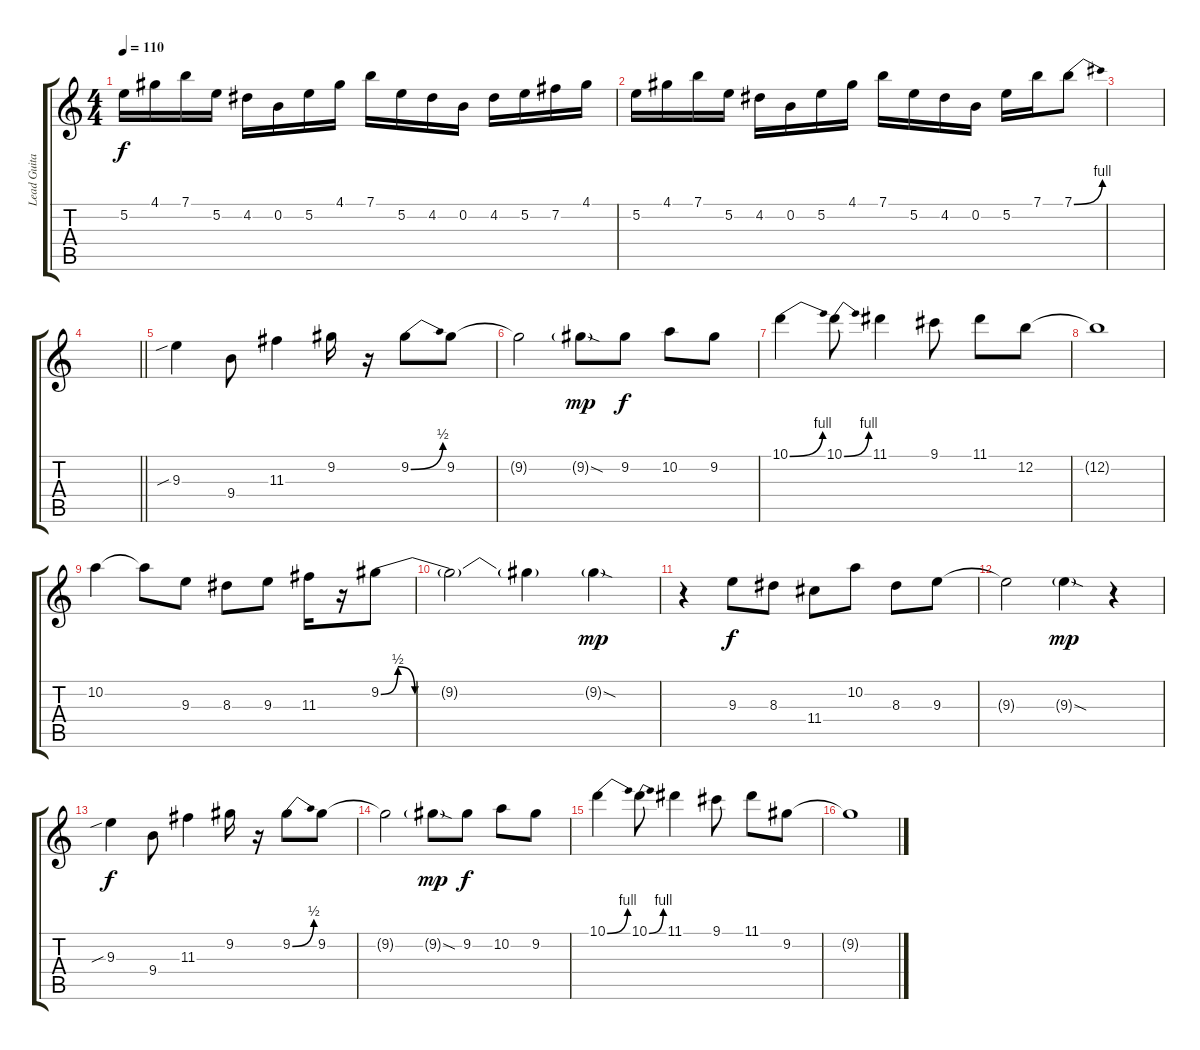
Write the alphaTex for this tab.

\track ("Lead Guitar" "Lead Guita") {instrument distortionguitar}
\staff {score tabs}
\tuning (E4 B3 G3 D3 A2 E2) {hide}
\ts (4 4)
\tempo 110
\clef g2
\ks c
5.2.16{dy f} 4.1.16 7.1.16 5.2.16 4.2.16 0.2.16 5.2.16 4.1.16 7.1.16 5.2.16 4.2.16 0.2.16 4.2.16 5.2.16 7.2.16 4.1.16 |
5.2.16 4.1.16 7.1.16 5.2.16 4.2.16 0.2.16 5.2.16 4.1.16 7.1.16 5.2.16 4.2.16 0.2.16 5.2.16 7.1.16 7.1{be (bend 0 0 60 4)}.8 |
|
\barLineRight lightlight
|
9.3{sib}.4 9.4.8 11.3.4 9.2.16 r.16 9.2{be (bend 0 0 60 2)}.8 9.2.8 |
9.2{t}.2 9.2{sod g}.8{dy mp} 9.2.8{dy f} 10.2.8 9.2.8 |
10.1{be (bend 0 0 60 4)}.4 10.1{be (bend 0 0 60 4)}.8 11.1.4 9.1.8 11.1.8 12.2.8 |
12.2{t}.1 |
10.2.4 10.2{t}.8 9.3.8 8.3.8 9.3.8 11.3.16 r.16 9.2{be (custom 0 0 5 2 10 0 45 0 60 0)}.8 |
9.2{t}.2 9.2{t}.4 9.2{sod g}.4{dy mp} |
r.4 9.3.8{dy f} 8.3.8 11.4.8 10.2.8 8.3.8 9.3.8 |
9.3{t}.2 9.3{sod g}.4{dy mp} r.4 |
9.3{sib}.4{dy f} 9.4.8 11.3.4 9.2.16 r.16 9.2{be (bend 0 0 60 2)}.8 9.2.8 |
9.2{t}.2 9.2{sod g}.8{dy mp} 9.2.8{dy f} 10.2.8 9.2.8 |
10.1{be (bend 0 0 60 4)}.4 10.1{be (bend 0 0 60 4)}.8 11.1.4 9.1.8 11.1.8 9.2.8 |
9.2{t}.1
